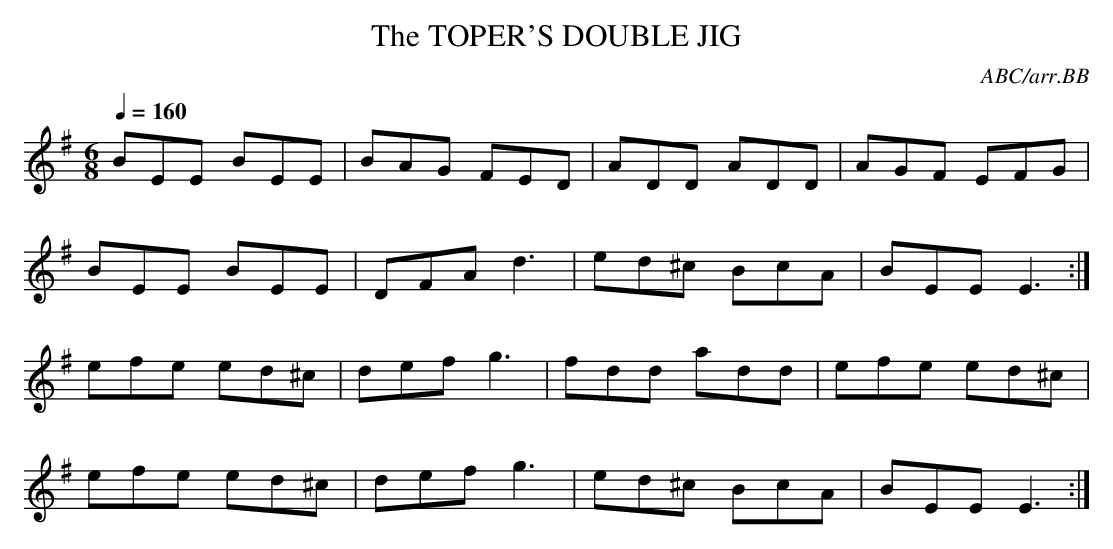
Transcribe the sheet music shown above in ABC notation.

X:1
T:TOPER'S DOUBLE JIG, The
C:ABC/arr.BB
L:1/8
M:6/8
Q:1/4=160
K:Em
BEE BEE|BAG FED|ADD ADD|AGF EFG |
BEE BEE|DFA d3|ed^c BcA|BEE E3 :|
efe ed^c|def g3|fdd add|efe ed^c |
efe ed^c|def g3|ed^c BcA|BEE E3 :|
